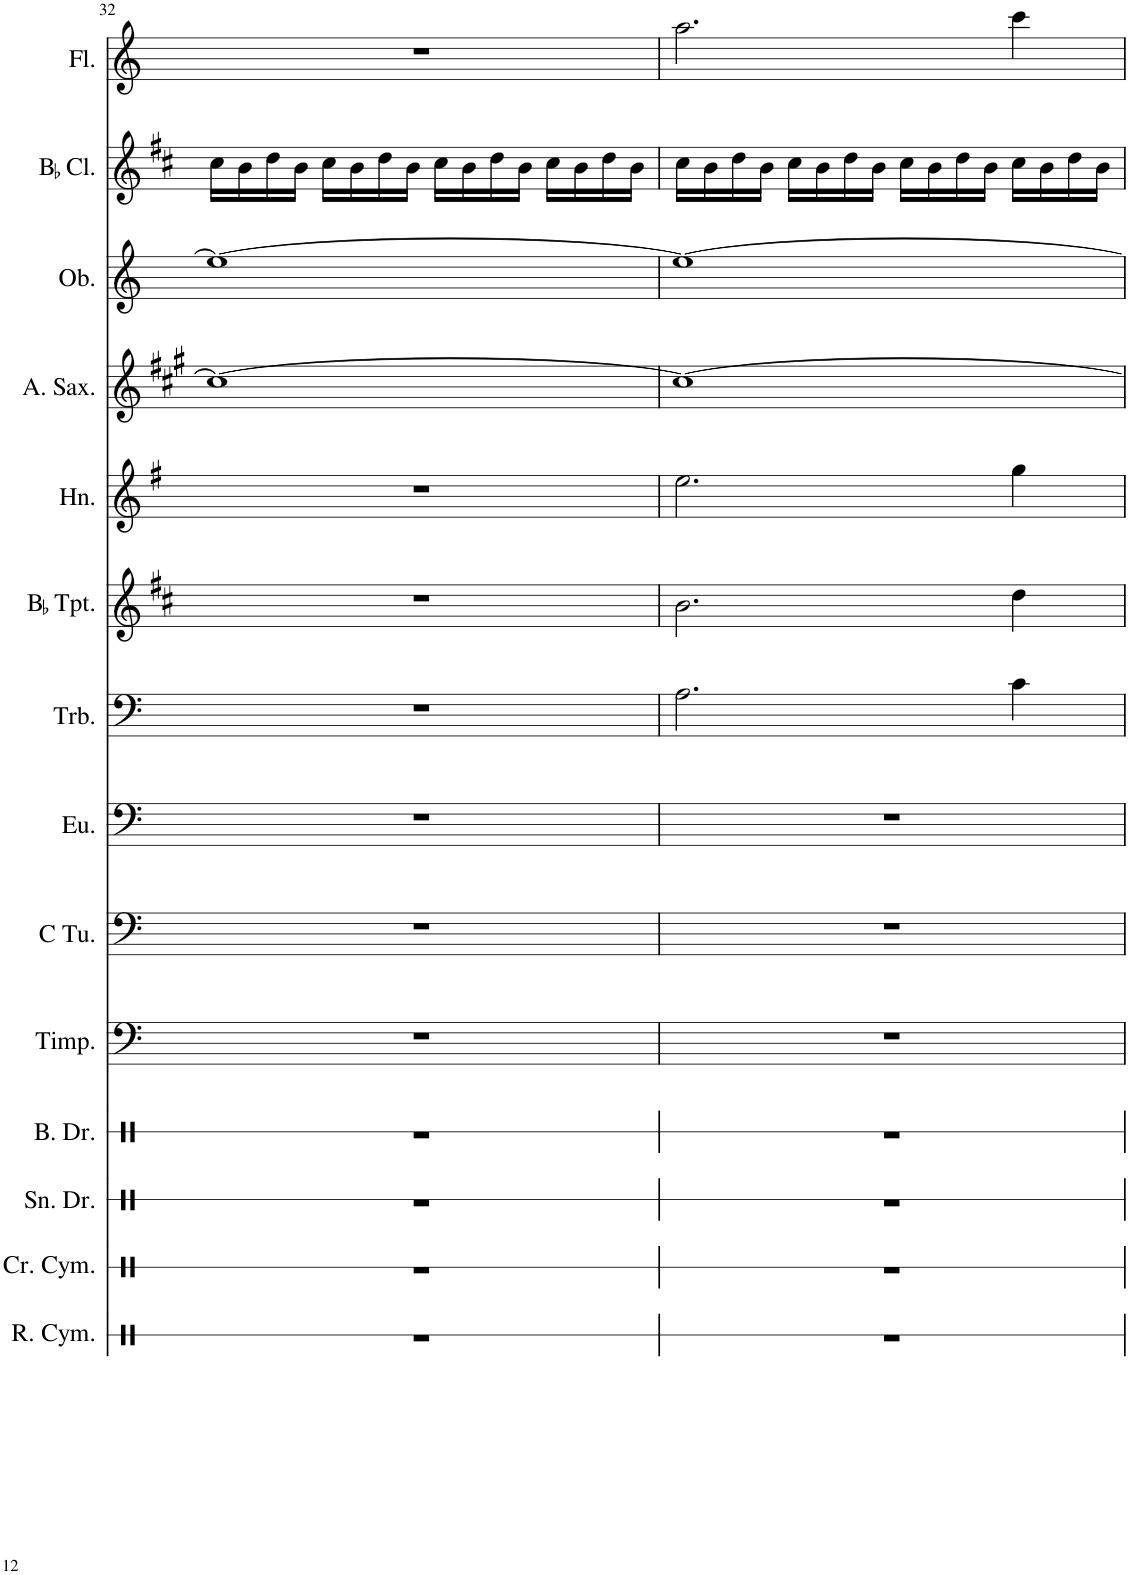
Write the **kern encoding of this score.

**kern	**kern	**kern	**kern	**kern	**kern	**kern	**kern	**kern	**kern	**kern	**kern	**kern	**kern
*part14	*part13	*part12	*part11	*part10	*part9	*part8	*part7	*part6	*part5	*part4	*part3	*part2	*part1
*staff14	*staff13	*staff12	*staff11	*staff10	*staff9	*staff8	*staff7	*staff6	*staff5	*staff4	*staff3	*staff2	*staff1
*I"Ride Cymbal	*I"Crash Cymbal	*I"Snare Drum	*I"Bass Drum	*I"Timpani	*I"C Tuba	*I"Euphonium	*I"Trombone	*I"BaccidentalFlat Trumpet	*I"Horn	*I"Alto Saxophone	*I"Oboe	*I"BaccidentalFlat Clarinet	*I"Flute
*I'R. Cym.	*I'Cr. Cym.	*I'Sn. Dr.	*I'B. Dr.	*I'Timp.	*I'C Tu.	*I'Eu.	*I'Trb.	*I'BaccidentalFlat Tpt.	*I'Hn.	*I'A. Sax.	*I'Ob.	*I'BaccidentalFlat Cl.	*I'Fl.
!!LO:PB:g=z
*clefX	*clefX	*clefX	*clefX	*clefF4	*clefF4	*clefF4	*clefF4	*clefG2	*clefG2	*clefG2	*clefG2	*clefG2	*clefG2
*	*	*	*	*	*	*	*	*Trd1c2	*Trd4c7	*Trd5c9	*	*Trd1c2	*
*k[]	*k[]	*k[]	*k[]	*k[]	*k[]	*k[]	*k[]	*k[f#c#]	*k[f#]	*k[f#c#g#]	*k[]	*k[f#c#]	*k[]
*M4/4	*M4/4	*M4/4	*M4/4	*M4/4	*M4/4	*M4/4	*M4/4	*M4/4	*M4/4	*M4/4	*M4/4	*M4/4	*M4/4
=32	=32	=32	=32	=32	=32	=32	=32	=32	=32	=32	=32	=32	=32
1r	1r	1r	1r	1r	1r	1r	1r	1r	1r	1cc#_	1ee_	16cc#\LL	1r
.	.	.	.	.	.	.	.	.	.	.	.	16b\	.
.	.	.	.	.	.	.	.	.	.	.	.	16dd\	.
.	.	.	.	.	.	.	.	.	.	.	.	16b\JJ	.
.	.	.	.	.	.	.	.	.	.	.	.	16cc#\LL	.
.	.	.	.	.	.	.	.	.	.	.	.	16b\	.
.	.	.	.	.	.	.	.	.	.	.	.	16dd\	.
.	.	.	.	.	.	.	.	.	.	.	.	16b\JJ	.
.	.	.	.	.	.	.	.	.	.	.	.	16cc#\LL	.
.	.	.	.	.	.	.	.	.	.	.	.	16b\	.
.	.	.	.	.	.	.	.	.	.	.	.	16dd\	.
.	.	.	.	.	.	.	.	.	.	.	.	16b\JJ	.
.	.	.	.	.	.	.	.	.	.	.	.	16cc#\LL	.
.	.	.	.	.	.	.	.	.	.	.	.	16b\	.
.	.	.	.	.	.	.	.	.	.	.	.	16dd\	.
.	.	.	.	.	.	.	.	.	.	.	.	16b\JJ	.
=33	=33	=33	=33	=33	=33	=33	=33	=33	=33	=33	=33	=33	=33
1r	1r	1r	1r	1r	1r	1r	2.A\	2.b\	2.ee\	1cc#_	1ee_	16cc#\LL	2.aa\
.	.	.	.	.	.	.	.	.	.	.	.	16b\	.
.	.	.	.	.	.	.	.	.	.	.	.	16dd\	.
.	.	.	.	.	.	.	.	.	.	.	.	16b\JJ	.
.	.	.	.	.	.	.	.	.	.	.	.	16cc#\LL	.
.	.	.	.	.	.	.	.	.	.	.	.	16b\	.
.	.	.	.	.	.	.	.	.	.	.	.	16dd\	.
.	.	.	.	.	.	.	.	.	.	.	.	16b\JJ	.
.	.	.	.	.	.	.	.	.	.	.	.	16cc#\LL	.
.	.	.	.	.	.	.	.	.	.	.	.	16b\	.
.	.	.	.	.	.	.	.	.	.	.	.	16dd\	.
.	.	.	.	.	.	.	.	.	.	.	.	16b\JJ	.
.	.	.	.	.	.	.	4c\	4dd\	4gg\	.	.	16cc#\LL	4ccc\
.	.	.	.	.	.	.	.	.	.	.	.	16b\	.
.	.	.	.	.	.	.	.	.	.	.	.	16dd\	.
.	.	.	.	.	.	.	.	.	.	.	.	16b\JJ	.
=	=	=	=	=	=	=	=	=	=	=	=	=	=
*-	*-	*-	*-	*-	*-	*-	*-	*-	*-	*-	*-	*-	*-
